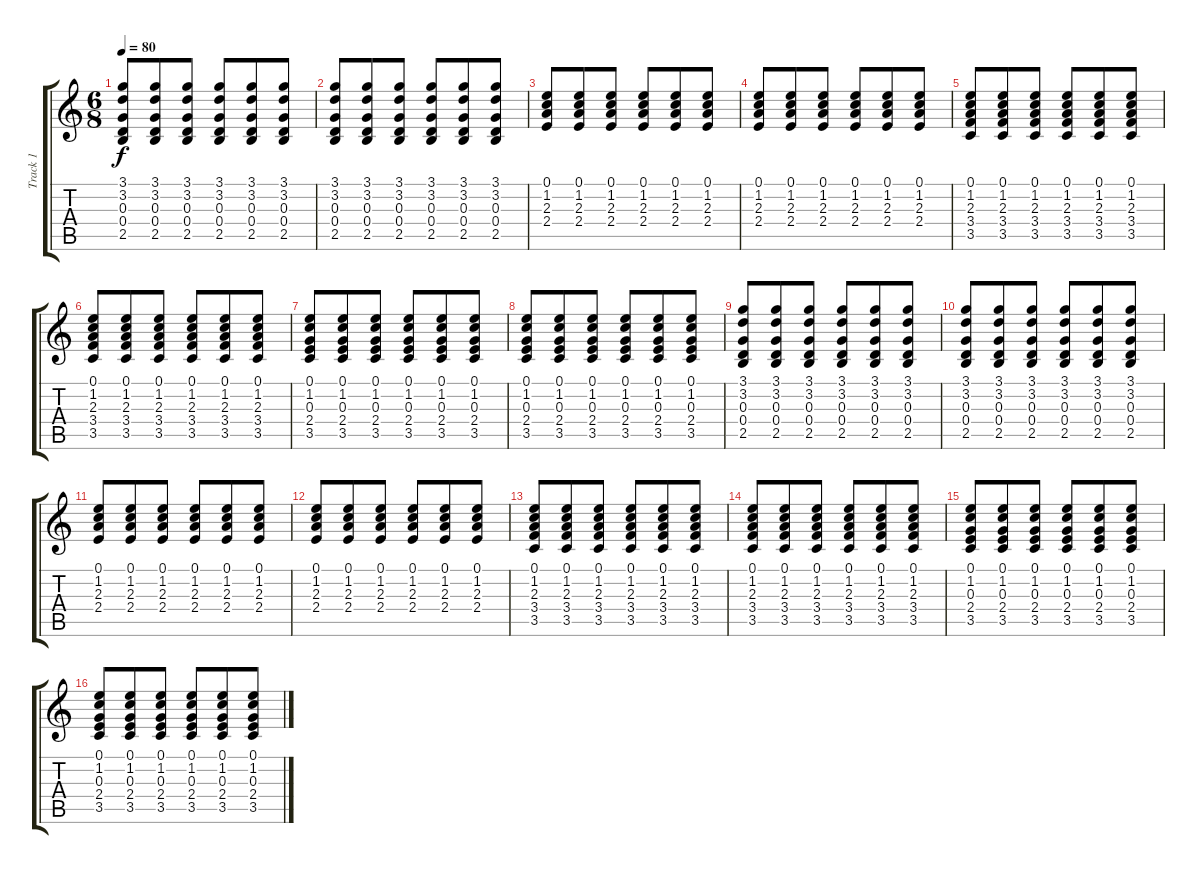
\track ("Track 1" "Track 1") {instrument electricguitarjazz}
\staff {score tabs}
\tuning (E4 B3 G3 D3 A2 D2) {hide}
\ts (6 8)
\tempo 80
\clef g2
\ks c
(3.1 3.2 0.3 0.4 2.5).8{dy f} (3.1 3.2 0.3 0.4 2.5).8 (3.1 3.2 0.3 0.4 2.5).8 (3.1 3.2 0.3 0.4 2.5).8 (3.1 3.2 0.3 0.4 2.5).8 (3.1 3.2 0.3 0.4 2.5).8 |
(3.1 3.2 0.3 0.4 2.5).8 (3.1 3.2 0.3 0.4 2.5).8 (3.1 3.2 0.3 0.4 2.5).8 (3.1 3.2 0.3 0.4 2.5).8 (3.1 3.2 0.3 0.4 2.5).8 (3.1 3.2 0.3 0.4 2.5).8 |
(0.1 1.2 2.3 2.4).8 (0.1 1.2 2.3 2.4).8 (0.1 1.2 2.3 2.4).8 (0.1 1.2 2.3 2.4).8 (0.1 1.2 2.3 2.4).8 (0.1 1.2 2.3 2.4).8 |
(0.1 1.2 2.3 2.4).8 (0.1 1.2 2.3 2.4).8 (0.1 1.2 2.3 2.4).8 (0.1 1.2 2.3 2.4).8 (0.1 1.2 2.3 2.4).8 (0.1 1.2 2.3 2.4).8 |
(0.1 1.2 2.3 3.4 3.5).8 (0.1 1.2 2.3 3.4 3.5).8 (0.1 1.2 2.3 3.4 3.5).8 (0.1 1.2 2.3 3.4 3.5).8 (0.1 1.2 2.3 3.4 3.5).8 (0.1 1.2 2.3 3.4 3.5).8 |
(0.1 1.2 2.3 3.4 3.5).8 (0.1 1.2 2.3 3.4 3.5).8 (0.1 1.2 2.3 3.4 3.5).8 (0.1 1.2 2.3 3.4 3.5).8 (0.1 1.2 2.3 3.4 3.5).8 (0.1 1.2 2.3 3.4 3.5).8 |
(0.1 1.2 0.3 2.4 3.5).8 (0.1 1.2 0.3 2.4 3.5).8 (0.1 1.2 0.3 2.4 3.5).8 (0.1 1.2 0.3 2.4 3.5).8 (0.1 1.2 0.3 2.4 3.5).8 (0.1 1.2 0.3 2.4 3.5).8 |
(0.1 1.2 0.3 2.4 3.5).8 (0.1 1.2 0.3 2.4 3.5).8 (0.1 1.2 0.3 2.4 3.5).8 (0.1 1.2 0.3 2.4 3.5).8 (0.1 1.2 0.3 2.4 3.5).8 (0.1 1.2 0.3 2.4 3.5).8 |
(3.1 3.2 0.3 0.4 2.5).8 (3.1 3.2 0.3 0.4 2.5).8 (3.1 3.2 0.3 0.4 2.5).8 (3.1 3.2 0.3 0.4 2.5).8 (3.1 3.2 0.3 0.4 2.5).8 (3.1 3.2 0.3 0.4 2.5).8 |
(3.1 3.2 0.3 0.4 2.5).8 (3.1 3.2 0.3 0.4 2.5).8 (3.1 3.2 0.3 0.4 2.5).8 (3.1 3.2 0.3 0.4 2.5).8 (3.1 3.2 0.3 0.4 2.5).8 (3.1 3.2 0.3 0.4 2.5).8 |
(0.1 1.2 2.3 2.4).8 (0.1 1.2 2.3 2.4).8 (0.1 1.2 2.3 2.4).8 (0.1 1.2 2.3 2.4).8 (0.1 1.2 2.3 2.4).8 (0.1 1.2 2.3 2.4).8 |
(0.1 1.2 2.3 2.4).8 (0.1 1.2 2.3 2.4).8 (0.1 1.2 2.3 2.4).8 (0.1 1.2 2.3 2.4).8 (0.1 1.2 2.3 2.4).8 (0.1 1.2 2.3 2.4).8 |
(0.1 1.2 2.3 3.4 3.5).8 (0.1 1.2 2.3 3.4 3.5).8 (0.1 1.2 2.3 3.4 3.5).8 (0.1 1.2 2.3 3.4 3.5).8 (0.1 1.2 2.3 3.4 3.5).8 (0.1 1.2 2.3 3.4 3.5).8 |
(0.1 1.2 2.3 3.4 3.5).8 (0.1 1.2 2.3 3.4 3.5).8 (0.1 1.2 2.3 3.4 3.5).8 (0.1 1.2 2.3 3.4 3.5).8 (0.1 1.2 2.3 3.4 3.5).8 (0.1 1.2 2.3 3.4 3.5).8 |
(0.1 1.2 0.3 2.4 3.5).8 (0.1 1.2 0.3 2.4 3.5).8 (0.1 1.2 0.3 2.4 3.5).8 (0.1 1.2 0.3 2.4 3.5).8 (0.1 1.2 0.3 2.4 3.5).8 (0.1 1.2 0.3 2.4 3.5).8 |
(0.1 1.2 0.3 2.4 3.5).8 (0.1 1.2 0.3 2.4 3.5).8 (0.1 1.2 0.3 2.4 3.5).8 (0.1 1.2 0.3 2.4 3.5).8 (0.1 1.2 0.3 2.4 3.5).8 (0.1 1.2 0.3 2.4 3.5).8
